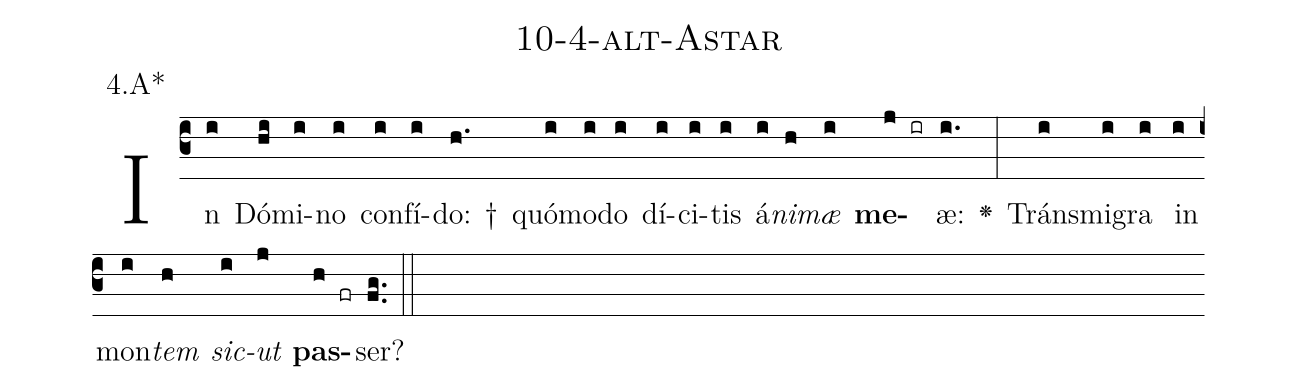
name: 10-4-alt-Astar;
annotation: 4.A*;
%%
(c3)In(i) Dó(hi)mi(i)no(i) con(i)fí(i)do: †(h.) quó(i)mo(i)do(i) dí(i)ci(i)tis(i) á(i)<i>ni</i>(h)<i>mæ</i>(i) <b>me</b>(j ir)æ:(i.) <v>\greheightstar</v>(:) Tráns(i)mi(i)gra(i) in(i) mon(i)<i>tem</i>(h) <i>sic</i>(i)<i>ut</i>(j) <b>pas</b>(h fr)ser?(fg..) (::)


%E(i) u(h) o(i) u(j) a(h) e.(fg..) (::)
